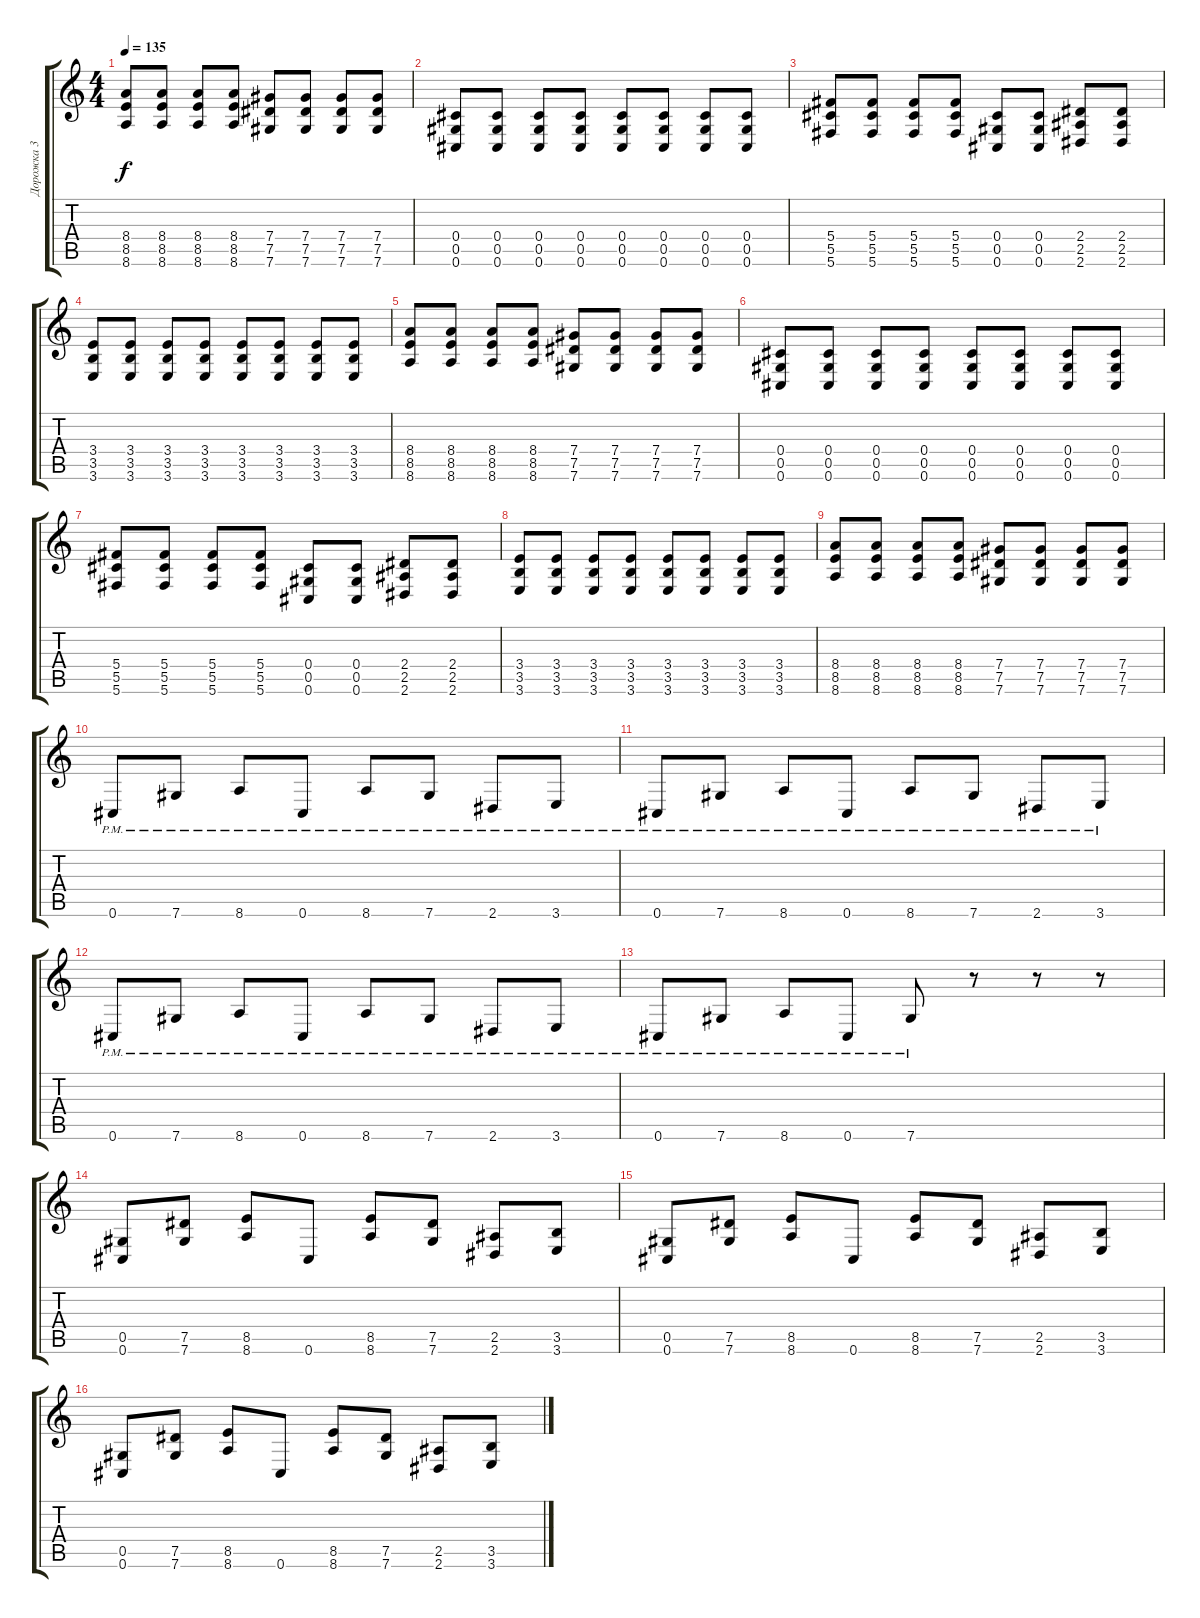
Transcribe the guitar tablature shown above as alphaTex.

\track ("Дорожка 3" "Дорожка 3") {instrument distortionguitar}
\staff {score tabs}
\tuning (Eb4 Bb3 Gb3 Db3 Ab2 Db2) {hide}
\ts (4 4)
\tempo 135
\clef g2
\ks c
(8.4 8.5 8.6).8{dy f} (8.4 8.5 8.6).8 (8.4 8.5 8.6).8 (8.4 8.5 8.6).8 (7.4 7.5 7.6).8 (7.4 7.5 7.6).8 (7.4 7.5 7.6).8 (7.4 7.5 7.6).8 |
(0.4 0.5 0.6).8 (0.4 0.5 0.6).8 (0.4 0.5 0.6).8 (0.4 0.5 0.6).8 (0.4 0.5 0.6).8 (0.4 0.5 0.6).8 (0.4 0.5 0.6).8 (0.4 0.5 0.6).8 |
(5.4 5.5 5.6).8 (5.4 5.5 5.6).8 (5.4 5.5 5.6).8 (5.4 5.5 5.6).8 (0.4 0.5 0.6).8 (0.4 0.5 0.6).8 (2.4 2.5 2.6).8 (2.4 2.5 2.6).8 |
(3.4 3.5 3.6).8 (3.4 3.5 3.6).8 (3.4 3.5 3.6).8 (3.4 3.5 3.6).8 (3.4 3.5 3.6).8 (3.4 3.5 3.6).8 (3.4 3.5 3.6).8 (3.4 3.5 3.6).8 |
(8.4 8.5 8.6).8 (8.4 8.5 8.6).8 (8.4 8.5 8.6).8 (8.4 8.5 8.6).8 (7.4 7.5 7.6).8 (7.4 7.5 7.6).8 (7.4 7.5 7.6).8 (7.4 7.5 7.6).8 |
(0.4 0.5 0.6).8 (0.4 0.5 0.6).8 (0.4 0.5 0.6).8 (0.4 0.5 0.6).8 (0.4 0.5 0.6).8 (0.4 0.5 0.6).8 (0.4 0.5 0.6).8 (0.4 0.5 0.6).8 |
(5.4 5.5 5.6).8 (5.4 5.5 5.6).8 (5.4 5.5 5.6).8 (5.4 5.5 5.6).8 (0.4 0.5 0.6).8 (0.4 0.5 0.6).8 (2.4 2.5 2.6).8 (2.4 2.5 2.6).8 |
(3.4 3.5 3.6).8 (3.4 3.5 3.6).8 (3.4 3.5 3.6).8 (3.4 3.5 3.6).8 (3.4 3.5 3.6).8 (3.4 3.5 3.6).8 (3.4 3.5 3.6).8 (3.4 3.5 3.6).8 |
(8.4 8.5 8.6).8 (8.4 8.5 8.6).8 (8.4 8.5 8.6).8 (8.4 8.5 8.6).8 (7.4 7.5 7.6).8 (7.4 7.5 7.6).8 (7.4 7.5 7.6).8 (7.4 7.5 7.6).8 |
0.6{pm}.8 7.6{pm}.8 8.6{pm}.8 0.6{pm}.8 8.6{pm}.8 7.6{pm}.8 2.6{pm}.8 3.6{pm}.8 |
0.6{pm}.8 7.6{pm}.8 8.6{pm}.8 0.6{pm}.8 8.6{pm}.8 7.6{pm}.8 2.6{pm}.8 3.6{pm}.8 |
0.6{pm}.8 7.6{pm}.8 8.6{pm}.8 0.6{pm}.8 8.6{pm}.8 7.6{pm}.8 2.6{pm}.8 3.6{pm}.8 |
0.6{pm}.8 7.6{pm}.8 8.6{pm}.8 0.6{pm}.8 7.6{pm}.8 r.8 r.8 r.8 |
(0.5 0.6).8 (7.5 7.6).8 (8.5 8.6).8 0.6.8 (8.5 8.6).8 (7.5 7.6).8 (2.5 2.6).8 (3.5 3.6).8 |
(0.5 0.6).8 (7.5 7.6).8 (8.5 8.6).8 0.6.8 (8.5 8.6).8 (7.5 7.6).8 (2.5 2.6).8 (3.5 3.6).8 |
(0.5 0.6).8 (7.5 7.6).8 (8.5 8.6).8 0.6.8 (8.5 8.6).8 (7.5 7.6).8 (2.5 2.6).8 (3.5 3.6).8
